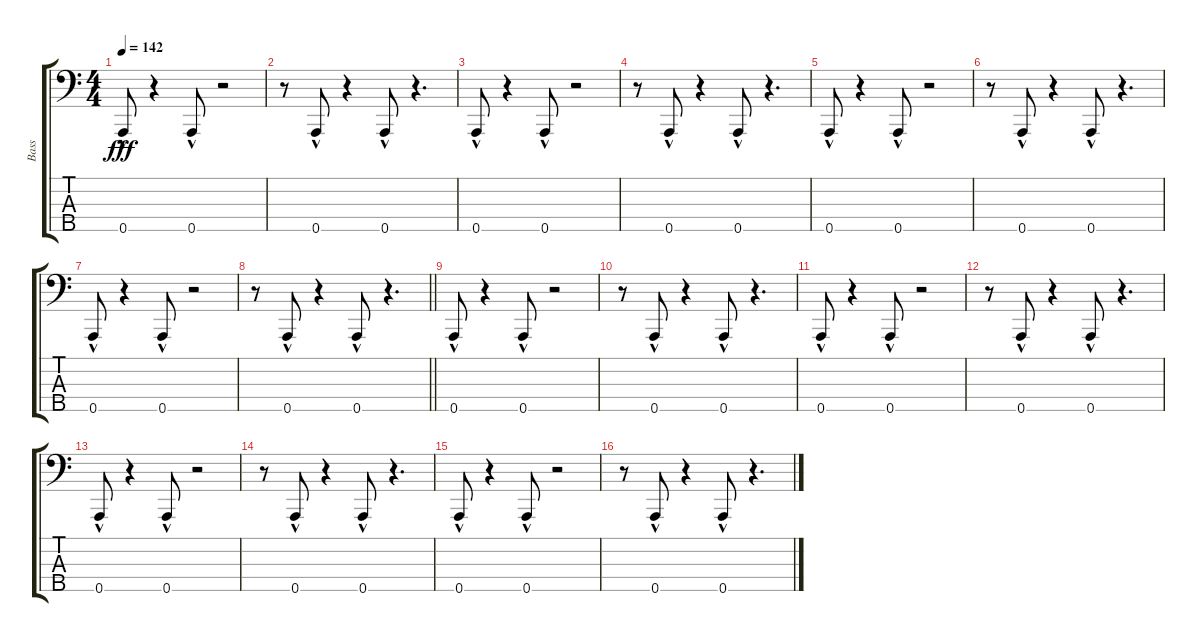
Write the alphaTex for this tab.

\track ("Bass" "Bass") {instrument electricbassfinger}
\staff {score tabs}
\tuning (G2 D2 A1 E1 A0) {hide}
\ts (4 4)
\tempo 142
\clef f4
\ks c
0.5{hac}.8{dy fff} r.4 0.5{hac}.8 r.2 |
r.8 0.5{hac}.8 r.4 0.5{hac}.8 r.4{d} |
0.5{hac}.8 r.4 0.5{hac}.8 r.2 |
r.8 0.5{hac}.8 r.4 0.5{hac}.8 r.4{d} |
0.5{hac}.8 r.4 0.5{hac}.8 r.2 |
r.8 0.5{hac}.8 r.4 0.5{hac}.8 r.4{d} |
0.5{hac}.8 r.4 0.5{hac}.8 r.2 |
\barLineRight lightlight
r.8 0.5{hac}.8 r.4 0.5{hac}.8 r.4{d} |
0.5{hac}.8 r.4 0.5{hac}.8 r.2 |
r.8 0.5{hac}.8 r.4 0.5{hac}.8 r.4{d} |
0.5{hac}.8 r.4 0.5{hac}.8 r.2 |
r.8 0.5{hac}.8 r.4 0.5{hac}.8 r.4{d} |
0.5{hac}.8 r.4 0.5{hac}.8 r.2 |
r.8 0.5{hac}.8 r.4 0.5{hac}.8 r.4{d} |
0.5{hac}.8 r.4 0.5{hac}.8 r.2 |
r.8 0.5{hac}.8 r.4 0.5{hac}.8 r.4{d}
